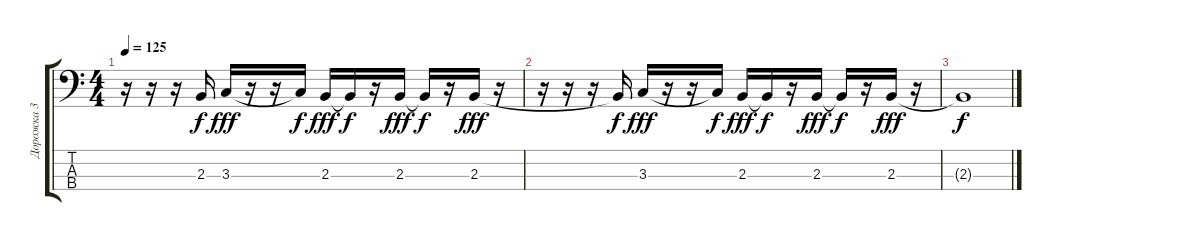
\track ("Дорожка 3" "Дорожка 3") {instrument electricbassfinger}
\staff {score tabs}
\tuning (G2 D2 A1 E1) {hide}
\ts (4 4)
\tempo 125
\clef f4
\ks c
r.16{dy fff} r.16 r.16 2.3{t}.16{dy f} 3.3.16{dy fff} r.16 r.16 3.3{t}.16{dy f} 2.3.16{dy fff} 2.3{t}.16{dy f} r.16 2.3.16{dy fff} 2.3{t}.16{dy f} r.16 2.3.16{dy fff} r.16 |
r.16 r.16 r.16 2.3{t}.16{dy f} 3.3.16{dy fff} r.16 r.16 3.3{t}.16{dy f} 2.3.16{dy fff} 2.3{t}.16{dy f} r.16 2.3.16{dy fff} 2.3{t}.16{dy f} r.16 2.3.16{dy fff} r.16 |
2.3{t}.1{dy f}
